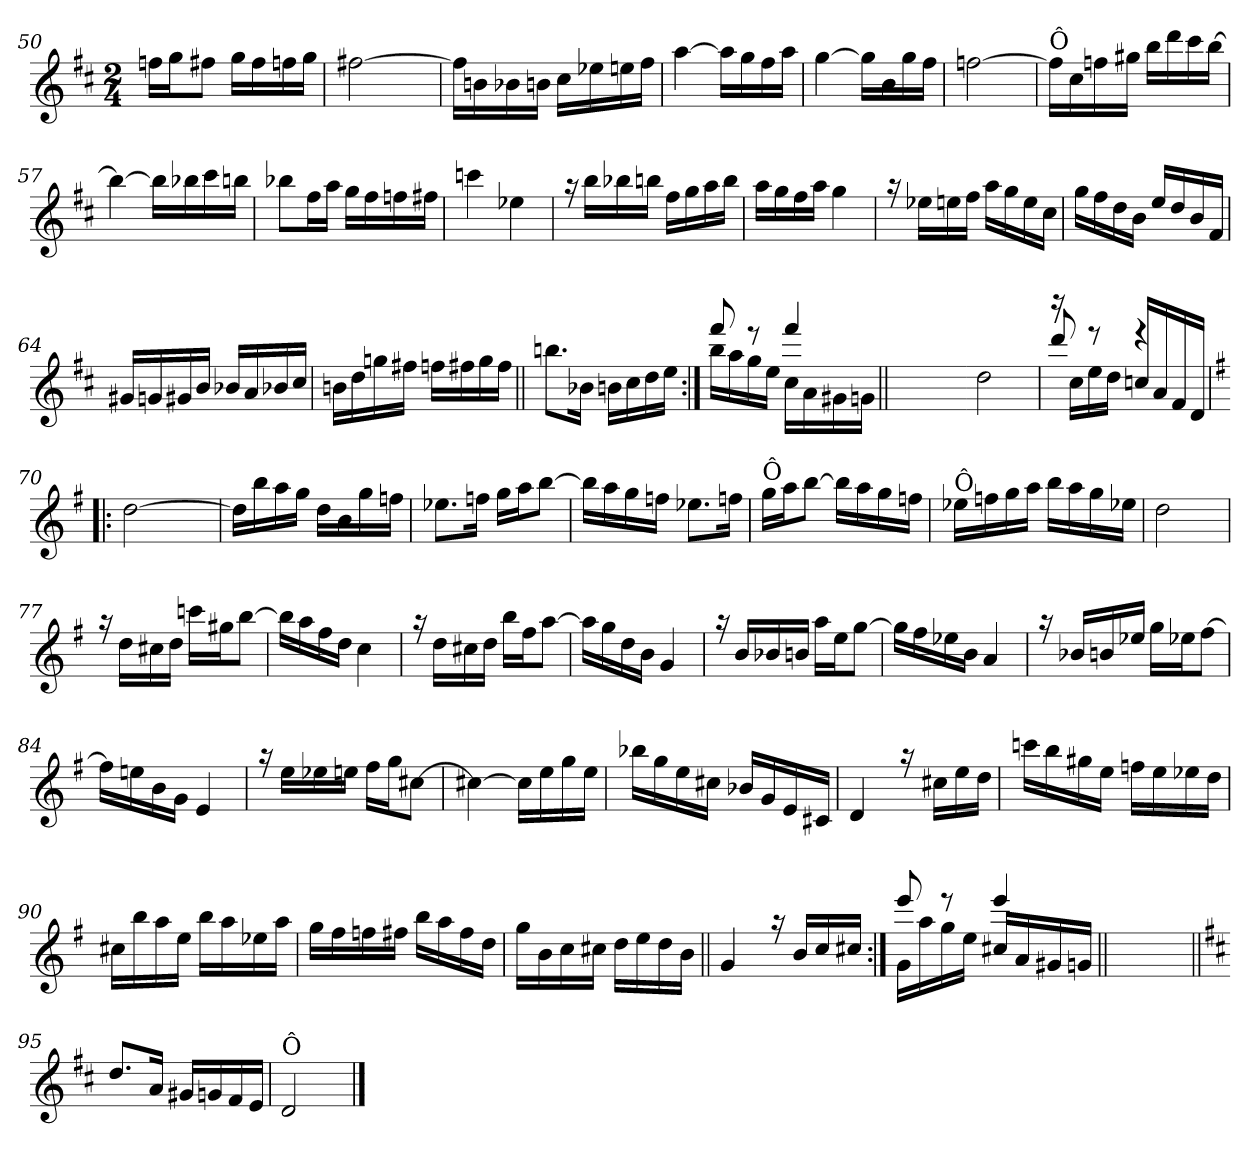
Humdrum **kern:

**kern
*part1
*staff1
*clefG2
*k[f#c#]
*D:
*M2/4
=50
*^
16ffn\LL	2ryy
16gg\J	.
8ff#X\J	.
16gg\LL	.
16ff#\	.
16ffn\	.
16gg\JJ	.
=51	=51
[<2ff#X\	4ryy
.	4ryy
=52	=52
16ff#\LL]	4ryy
16bn\	.
16b-X\	.
16bn\JJ	.
16cc#\LL	4ryy
16ee-X\	.
16een\	.
16ff#\JJ	.
=53	=53
[<4aa\	4ryy
16aa\LL]	4ryy
16gg\	.
16ff#\	.
16aa\JJ	.
!!LO:LB:g=z	!!
=54	=54
[<4gg\	2ryy
16gg\LL]	.
16b\	.
16gg\	.
16ff#\JJ	.
=55	=55
[<2ffn\	2ryy
=56	=56
!LO:TX:a:t=Ô	!
16ffn\LL]	2ryy
16cc#\	.
16ffn\	.
16gg#X\JJ	.
16bb\LL	.
16ddd\	.
16ccc#\	.
[<16bb\JJ	.
=57	=57
4bb\_	2ryy
16bb\LL]	.
16bb-X\	.
16ccc#\	.
16bbn\JJ	.
=58	=58
8bb-X\L	2ryy
16ff#\L	.
16aa\JJ	.
16gg\LL	.
16ff#\	.
16ffn\	.
16ff#X\JJ	.
=59	=59
4cccn\	2ryy
4ee-X\	.
!!LO:LB:g=z	!!
=60	=60
16raa	2ryy
16bb\LL	.
16bb-X\	.
16bbn\JJ	.
16ff#\LL	.
16gg\	.
16aa\	.
16bb\JJ	.
=61	=61
16aa\LL	2ryy
16gg\	.
16ff#\	.
16aa\JJ	.
4gg\	.
=62	=62
16raa	4ryy
16ee-X\LL	.
16een\	.
16ff#\JJ	.
16aa\LL	4ryy
16gg\	.
16ee\	.
16cc#\JJ	.
=63	=63
16gg\LL	2ryy
16ff#\	.
16dd\	.
16b\JJ	.
16ee/LL	.
16dd/	.
16b/	.
16f#/JJ	.
=64	=64
16g#X/LL	4ryy
16gn/	.
16g#X/	.
16b/JJ	.
16b-X/LL	4ryy
16a/	.
16b-X/	.
16cc#/JJ	.
!!LO:LB:g=z	!!
=65	=65
16bn\LL	4ryy
16dd\	.
16ggn\	.
16ff#X\JJ	.
16ffn\LL	4ryy
16ff#X\	.
16gg\	.
16ff#\JJ	.
=66||	=66||
8.bbn\L	2ryy
16b-X\Jk	.
16bn\LL	.
16cc#\	.
16dd\	.
16ee\JJ	.
=67:|!	=67:|!
*	*^
16bb\LL	8ryy	8fff#!/
16aa\	.	.
16gg\	8ryy	8reee
16ee\JJ	.	.
16cc#\LL	4ryy	4fff#!/
16a\	.	.
16g#X\	.	.
16gn\JJ	.	.
*v	*v	*v
=67X671||
2ryy
!!LO:LB:g=z
=68-
*^
2dd\	2ryy
=69	=69
*	*^
16r	8ryy	8ddd!/
16cc#\LL	.	.
16ee\	8ryy	8reee
16dd\JJ	.	.
16ccn/LL	4ryy	4reee
16a/	.	.
16f#/	.	.
16d/JJ	.	.
*v	*v	*v
=70!|:
*k[f#]
*G:
*^
[<2dd\	4ryy
.	4ryy
=71	=71
16dd\LL]	2ryy
16bb\	.
16aa\	.
16gg\JJ	.
16dd\LL	.
16b\	.
16gg\	.
16ffn\JJ	.
=72	=72
8.ee-X\L	2ryy
16ffn\Jk	.
16gg\LL	.
16aa\J	.
[<8bb\J	.
!!LO:LB:g=z	!!
=73	=73
16bbn\LL]	2ryy
16aa\	.
16gg\	.
16ffn\JJ	.
8.ee-X\L	.
16ffn\Jk	.
=74	=74
!LO:TX:a:t=Ô	!
16gg\LL	2ryy
16aa\J	.
[<8bb\J	.
16bb\LL]	.
16aa\	.
16gg\	.
16ffn\JJ	.
=75	=75
!LO:TX:a:t=Ô	!
16ee-X\LL	2ryy
16ffn\	.
16gg\	.
16aa\JJ	.
16bb\LL	.
16aa\	.
16gg\	.
16ee-X\JJ	.
=76	=76
2dd\	2ryy
=77	=77
16raa	2ryy
16dd\LL	.
16cc#X\	.
16dd\JJ	.
16cccn\LL	.
16gg#X\J	.
[<8bb\J	.
!!LO:LB:g=z	!!
=78	=78
16bb\LL]	2ryy
16aa\	.
16ff#\	.
16dd\JJ	.
4cc\	.
=79	=79
16raa	2ryy
16dd\LL	.
16cc#X\	.
16dd\JJ	.
16bb\LL	.
16ff#\J	.
[<8aa\J	.
=80	=80
16aa\LL]	2ryy
16gg\	.
16dd\	.
16b\JJ	.
4g/	.
=81	=81
16raa	2ryy
16b/LL	.
16b-X/	.
16bn/JJ	.
16aa\LL	.
16ee\J	.
[<8gg\J	.
=82	=82
16gg\LL]	2ryy
16ff#\	.
16ee-X\	.
16b\JJ	.
4a/	.
=83	=83
16raa	2ryy
16b-X/LL	.
16bn/	.
16ee-X/JJ	.
16gg\LL	.
16ee-X\J	.
[<8ff#\J	.
!!LO:LB:g=z	!!
=84	=84
16ff#\LL]	2ryy
16een\	.
16b\	.
16g\JJ	.
4e/	.
=85	=85
16raa	2ryy
16ee\LL	.
16ee-X\	.
16een\JJ	.
16ff#\LL	.
16gg\J	.
[<8cc#X\J	.
=86	=86
4cc#X\_	2ryy
16cc#\LL]	.
16ee\	.
16gg\	.
16ee\JJ	.
=87	=87
16bb-X\LL	2ryy
16gg\	.
16ee\	.
16cc#X\JJ	.
16b-X/LL	.
16g/	.
16e/	.
16c#X/JJ	.
=88	=88
4d/	2ryy
16raa	.
16cc#X\LL	.
16ee\	.
16dd\JJ	.
!!LO:LB:g=z	!!
=89	=89
16cccn\LL	2ryy
16bb\	.
16gg#X\	.
16ee\JJ	.
16ffn\LL	.
16ee\	.
16ee-X\	.
16dd\JJ	.
=90	=90
16cc#X\LL	4ryy
16bb\	.
16aa\	.
16ee\JJ	.
16bb\LL	4ryy
16aa\	.
16ee-X\	.
16aa\JJ	.
=91	=91
16gg\LL	2ryy
16ff#\	.
16ffn\	.
16ff#X\JJ	.
16bb\LL	.
16aa\	.
16ff#\	.
16dd\JJ	.
=92	=92
16gg\LL	4ryy
16b\	.
16cc\	.
16cc#X\JJ	.
16dd\LL	4ryy
16ee\	.
16dd\	.
16b\JJ	.
!!LO:LB:g=z	!!
=93||	=93||
4g/	4ryy
16raa	4ryy
16b/LL	.
16cc/	.
16cc#X/JJ	.
=94:|!	=94:|!
*	*^
16g\LL	8ryy	8eee/
16aa\	.	.
16gg\	8ryy	8rddd
16ee\JJ	.	.
16cc#X/LL	4ryy	4eee/
16a/	.	.
16g#X/	.	.
16gn/JJ	.	.
*v	*v	*v
=94X942||
2ryy
=95||
*k[f#c#]
*D:
*^
8.dd/L	2ryy
16a/Jk	.
16g#X/LL	.
16gn/	.
16f#/	.
16e/JJ	.
=96	=96
!LO:TX:a:t=Ô	!
2d/	2ryy
*v	*v
==
*-
